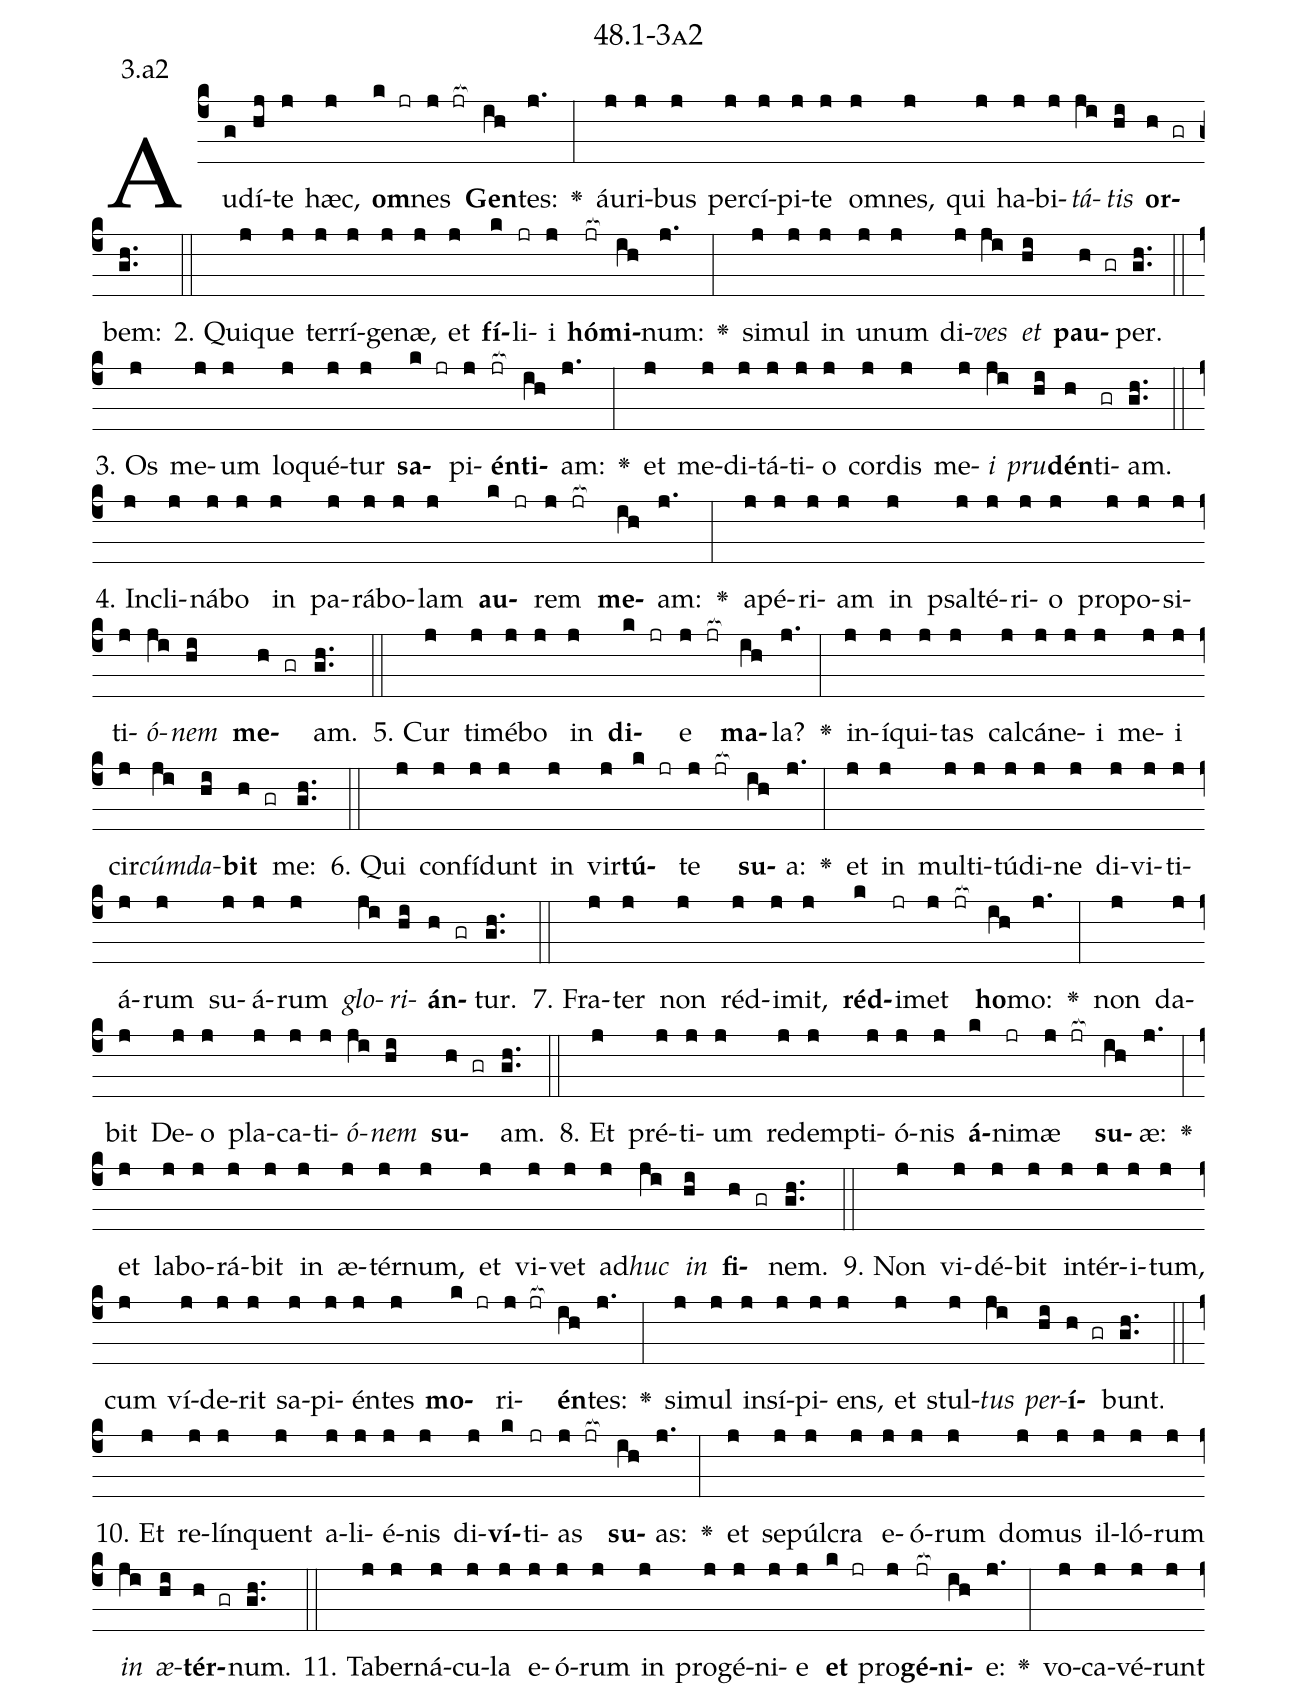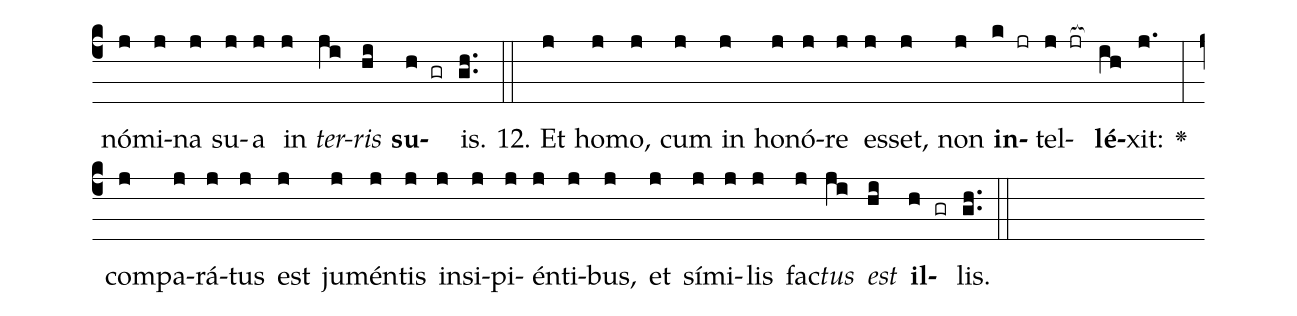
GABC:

name: 48.1-3a2;
annotation: 3.a2;
%%
(c4)Au(g)dí(hj)te(j) hæc,(j) <b>om</b>(k jr)nes(j jr[ocb:1{]) <b>Gen</b>(ih[ocb:0}])tes:(j.) <v>\greheightstar</v>(:) áu(j)ri(j)bus(j) per(j)cí(j)pi(j)te(j) om(j)nes,(j) qui(j) ha(j)bi(j)<i>tá</i>(ji)<i>tis</i>(hi) <b>or</b>(h gr)bem:(gh..) (::)
2. Qui(j)que(j) ter(j)rí(j)ge(j)næ,(j) et(j) <b>fí</b>(k)li(jr)i(j) <b>hó</b>(jr[ocb:1{])<b>mi</b>(ih[ocb:0}])num:(j.) <v>\greheightstar</v>(:) si(j)mul(j) in(j) u(j)num(j) di(j)<i>ves</i>(ji) <i>et</i>(hi) <b>pau</b>(h gr)per.(gh..) (::)
3. Os(j) me(j)um(j) lo(j)qué(j)tur(j) <b>sa</b>(k jr)pi(j)<b>én</b>(jr[ocb:1{])<b>ti</b>(ih[ocb:0}])am:(j.) <v>\greheightstar</v>(:) et(j) me(j)di(j)tá(j)ti(j)o(j) cor(j)dis(j) me(j)<i>i</i>(ji) <i>pru</i>(hi)<b>dén</b>(h)ti(gr)am.(gh..) (::)
4. In(j)cli(j)ná(j)bo(j) in(j) pa(j)rá(j)bo(j)lam(j) <b>au</b>(k jr)rem(j jr[ocb:1{]) <b>me</b>(ih[ocb:0}])am:(j.) <v>\greheightstar</v>(:) a(j)pé(j)ri(j)am(j) in(j) psal(j)té(j)ri(j)o(j) pro(j)po(j)si(j)ti(j)<i>ó</i>(ji)<i>nem</i>(hi) <b>me</b>(h gr)am.(gh..) (::)
5. Cur(j) ti(j)mé(j)bo(j) in(j) <b>di</b>(k jr)e(j jr[ocb:1{]) <b>ma</b>(ih[ocb:0}])la?(j.) <v>\greheightstar</v>(:) in(j)í(j)qui(j)tas(j) cal(j)cá(j)ne(j)i(j) me(j)i(j) cir(j)<i>cúm</i>(ji)<i>da</i>(hi)<b>bit</b>(h gr) me:(gh..) (::)
6. Qui(j) con(j)fí(j)dunt(j) in(j) vir(j)<b>tú</b>(k jr)te(j jr[ocb:1{]) <b>su</b>(ih[ocb:0}])a:(j.) <v>\greheightstar</v>(:) et(j) in(j) mul(j)ti(j)tú(j)di(j)ne(j) di(j)vi(j)ti(j)á(j)rum(j) su(j)á(j)rum(j) <i>glo</i>(ji)<i>ri</i>(hi)<b>án</b>(h gr)tur.(gh..) (::)
7. Fra(j)ter(j) non(j) réd(j)i(j)mit,(j) <b>réd</b>(k)i(jr)met(j jr[ocb:1{]) <b>ho</b>(ih[ocb:0}])mo:(j.) <v>\greheightstar</v>(:) non(j) da(j)bit(j) De(j)o(j) pla(j)ca(j)ti(j)<i>ó</i>(ji)<i>nem</i>(hi) <b>su</b>(h gr)am.(gh..) (::)
8. Et(j) pré(j)ti(j)um(j) red(j)emp(j)ti(j)ó(j)nis(j) <b>á</b>(k)ni(jr)mæ(j jr[ocb:1{]) <b>su</b>(ih[ocb:0}])æ:(j.) <v>\greheightstar</v>(:) et(j) la(j)bo(j)rá(j)bit(j) in(j) æ(j)tér(j)num,(j) et(j) vi(j)vet(j) ad(j)<i>huc</i>(ji) <i>in</i>(hi) <b>fi</b>(h gr)nem.(gh..) (::)
9. Non(j) vi(j)dé(j)bit(j) in(j)tér(j)i(j)tum,(j) cum(j) ví(j)de(j)rit(j) sa(j)pi(j)én(j)tes(j) <b>mo</b>(k jr)ri(j jr[ocb:1{])<b>én</b>(ih[ocb:0}])tes:(j.) <v>\greheightstar</v>(:) si(j)mul(j) in(j)sí(j)pi(j)ens,(j) et(j) stul(j)<i>tus</i>(ji) <i>per</i>(hi)<b>í</b>(h gr)bunt.(gh..) (::)
10. Et(j) re(j)lín(j)quent(j) a(j)li(j)é(j)nis(j) di(j)<b>ví</b>(k)ti(jr)as(j jr[ocb:1{]) <b>su</b>(ih[ocb:0}])as:(j.) <v>\greheightstar</v>(:) et(j) se(j)púl(j)cra(j) e(j)ó(j)rum(j) do(j)mus(j) il(j)ló(j)rum(j) <i>in</i>(ji) <i>æ</i>(hi)<b>tér</b>(h gr)num.(gh..) (::)
11. Ta(j)ber(j)ná(j)cu(j)la(j) e(j)ó(j)rum(j) in(j) pro(j)gé(j)ni(j)e(j) <b>et</b>(k jr) pro(j)<b>gé</b>(jr[ocb:1{])<b>ni</b>(ih[ocb:0}])e:(j.) <v>\greheightstar</v>(:) vo(j)ca(j)vé(j)runt(j) nó(j)mi(j)na(j) su(j)a(j) in(j) <i>ter</i>(ji)<i>ris</i>(hi) <b>su</b>(h gr)is.(gh..) (::)
12. Et(j) ho(j)mo,(j) cum(j) in(j) ho(j)nó(j)re(j) es(j)set,(j) non(j) <b>in</b>(k jr)tel(j jr[ocb:1{])<b>lé</b>(ih[ocb:0}])xit:(j.) <v>\greheightstar</v>(:) com(j)pa(j)rá(j)tus(j) est(j) ju(j)mén(j)tis(j) in(j)si(j)pi(j)én(j)ti(j)bus,(j) et(j) sí(j)mi(j)lis(j) fac(j)<i>tus</i>(ji) <i>est</i>(hi) <b>il</b>(h gr)lis.(gh..) (::)
